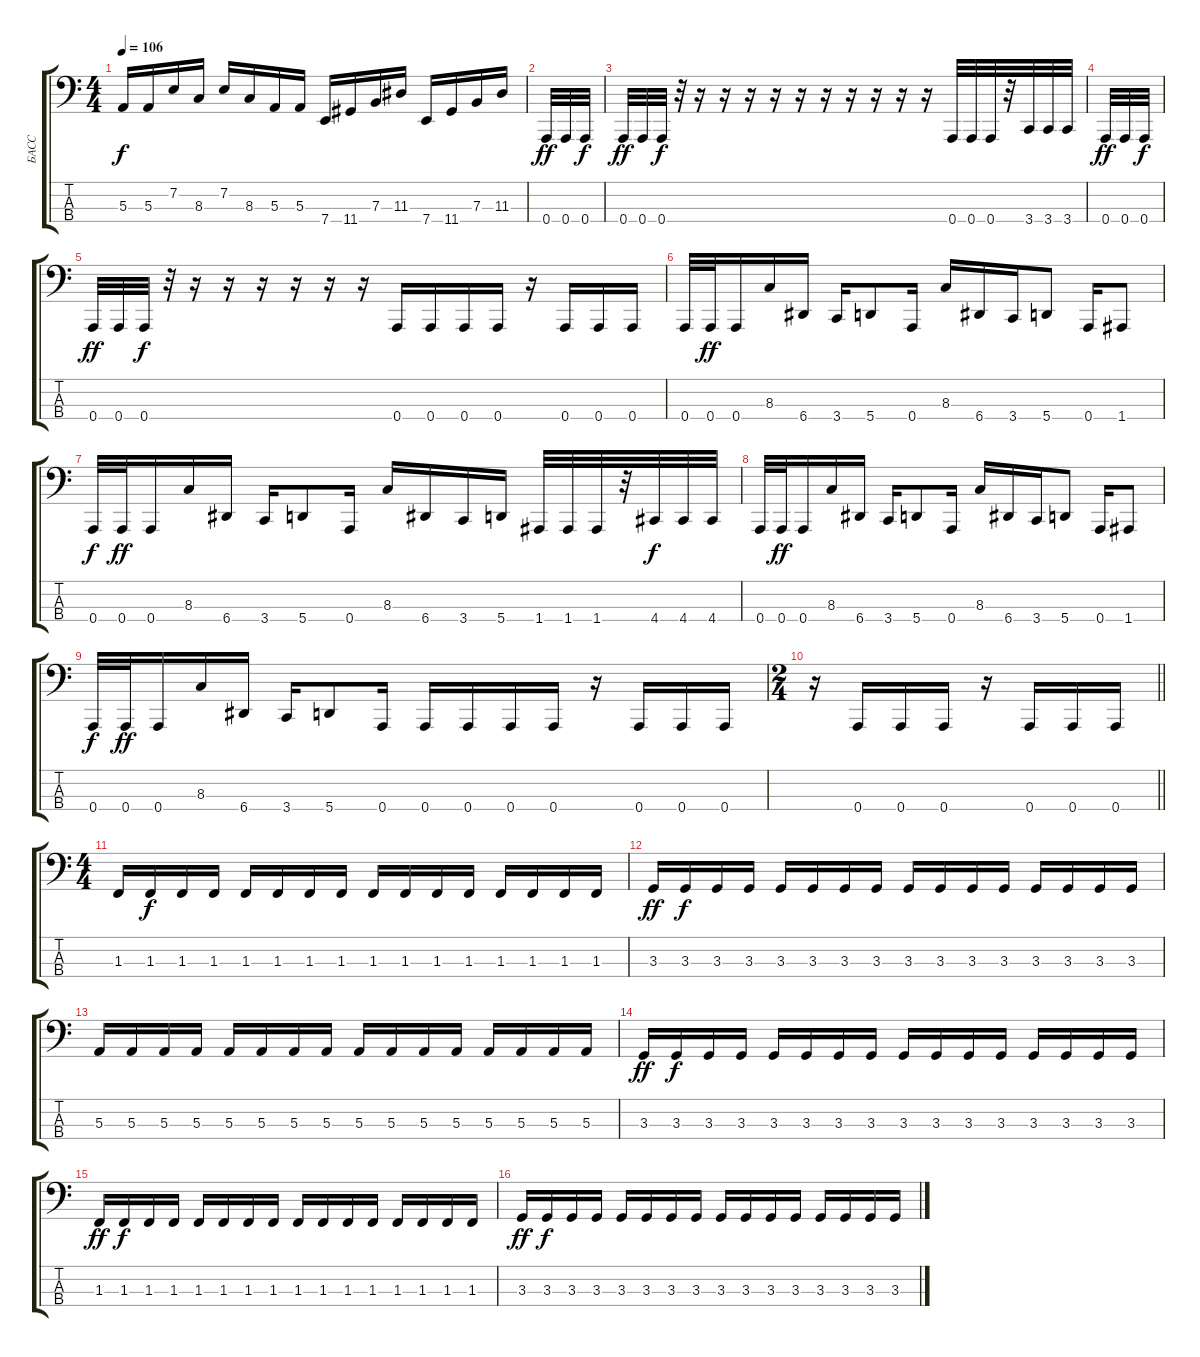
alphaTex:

\track ("БАСС" "БАСС") {instrument electricbasspick}
\staff {score tabs}
\tuning (D2 A1 E1 A0) {hide}
\ts (4 4)
\tempo 106
\clef f4
\ks c
5.3.16{dy f} 5.3.16 7.2.16 8.3.16 7.2.16 8.3.16 5.3.16 5.3.16 7.4.16 11.4.16 7.3.16 11.3.16 7.4.16 11.4.16 7.3.16 11.3.16 |
0.4.32{dy ff} 0.4.32 0.4.32{dy f} |
0.4.32{dy ff} 0.4.32 0.4.32{dy f} r.32 r.16 r.16 r.16 r.16 r.16 r.16 r.16 r.16 r.16 r.16 0.4.32 0.4.32 0.4.32 r.32 3.4.32 3.4.32 3.4.32 |
0.4.32{dy ff} 0.4.32 0.4.32{dy f} |
0.4.32{dy ff} 0.4.32 0.4.32{dy f} r.32 r.16 r.16 r.16 r.16 r.16 r.16 0.4.16 0.4.16 0.4.16 0.4.16 r.16 0.4.16 0.4.16 0.4.16 |
0.4.32 0.4.32{dy ff} 0.4.16 8.3.16 6.4.16 3.4.16 5.4.8 0.4.16 8.3.16 6.4.16 3.4.16 5.4.8 0.4.16 1.4.8 |
0.4.32{dy f} 0.4.32{dy ff} 0.4.16 8.3.16 6.4.16 3.4.16 5.4.8 0.4.16 8.3.16 6.4.16 3.4.16 5.4.16 1.4.32 1.4.32 1.4.32 r.32 4.4.32{dy f} 4.4.32 4.4.32 |
0.4.32 0.4.32{dy ff} 0.4.16 8.3.16 6.4.16 3.4.16 5.4.8 0.4.16 8.3.16 6.4.16 3.4.16 5.4.8 0.4.16 1.4.8 |
0.4.32{dy f} 0.4.32{dy ff} 0.4.16 8.3.16 6.4.16 3.4.16 5.4.8 0.4.16 0.4.16 0.4.16 0.4.16 0.4.16 r.16 0.4.16 0.4.16 0.4.16 |
\ts (2 4)
\barLineRight lightlight
r.16 0.4.16 0.4.16 0.4.16 r.16 0.4.16 0.4.16 0.4.16 |
\ts (4 4)
1.3.16 1.3.16{dy f} 1.3.16 1.3.16 1.3.16 1.3.16 1.3.16 1.3.16 1.3.16 1.3.16 1.3.16 1.3.16 1.3.16 1.3.16 1.3.16 1.3.16 |
3.3.16{dy ff} 3.3.16{dy f} 3.3.16 3.3.16 3.3.16 3.3.16 3.3.16 3.3.16 3.3.16 3.3.16 3.3.16 3.3.16 3.3.16 3.3.16 3.3.16 3.3.16 |
5.3.16 5.3.16 5.3.16 5.3.16 5.3.16 5.3.16 5.3.16 5.3.16 5.3.16 5.3.16 5.3.16 5.3.16 5.3.16 5.3.16 5.3.16 5.3.16 |
3.3.16{dy ff} 3.3.16{dy f} 3.3.16 3.3.16 3.3.16 3.3.16 3.3.16 3.3.16 3.3.16 3.3.16 3.3.16 3.3.16 3.3.16 3.3.16 3.3.16 3.3.16 |
1.3.16{dy ff} 1.3.16{dy f} 1.3.16 1.3.16 1.3.16 1.3.16 1.3.16 1.3.16 1.3.16 1.3.16 1.3.16 1.3.16 1.3.16 1.3.16 1.3.16 1.3.16 |
3.3.16{dy ff} 3.3.16{dy f} 3.3.16 3.3.16 3.3.16 3.3.16 3.3.16 3.3.16 3.3.16 3.3.16 3.3.16 3.3.16 3.3.16 3.3.16 3.3.16 3.3.16
